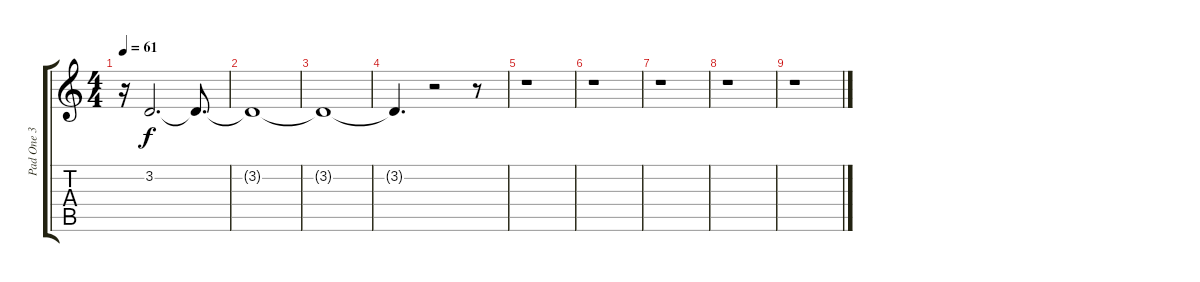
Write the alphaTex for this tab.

\track ("Pad One 3" "Pad One 3") {instrument pad2warm}
\staff {score tabs}
\tuning (E4 B3 G3 D3 A2 E2) {hide}
\ts (4 4)
\tempo 61
\clef g2
\ks c
r.16{dy f} 3.2.2{d} 3.2{t}.8{d} |
3.2{t}.1 |
3.2{t}.1 |
3.2{t}.4{d} r.2 r.8 |
r.1 |
r.1 |
r.1 |
r.1 |
r.1
